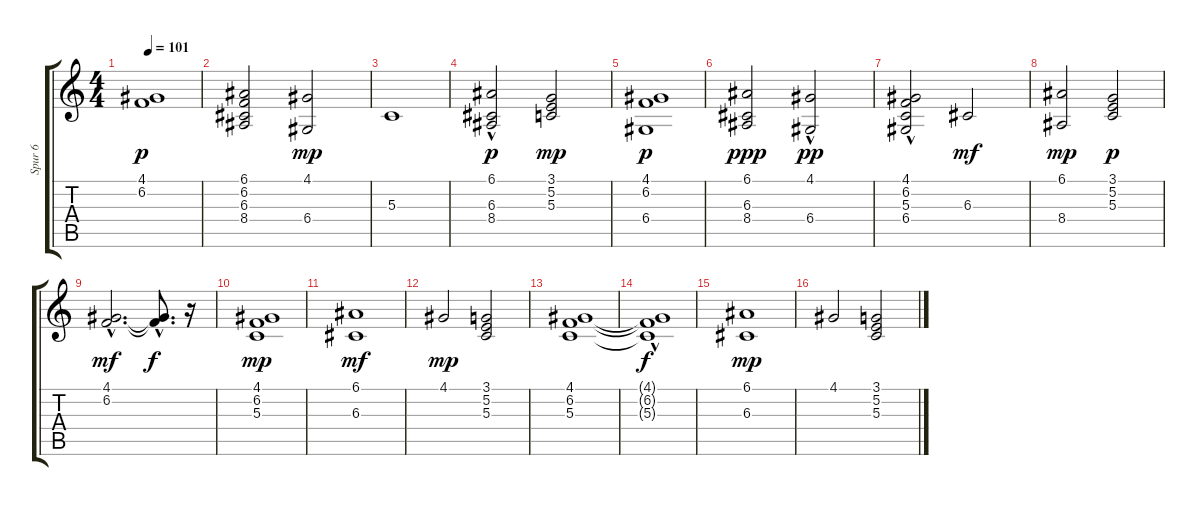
\track ("Spur 6" "Spur 6") {instrument pad2warm}
\staff {score tabs}
\tuning (E4 B3 G3 D3 A2 E2) {hide}
\ts (4 4)
\tempo 101
\clef g2
\ks c
(4.1 6.2).1{dy p} |
(6.1 6.2 6.3 8.4).2 (4.1 6.4).2{dy mp} |
5.3.1 |
(6.1 6.3{hac} 8.4).2{dy p} (3.1 5.2 5.3).2{dy mp} |
(4.1 6.2 6.4).1{dy p} |
(6.1 6.3 8.4).2{dy ppp} (4.1 6.4{hac}).2{dy pp} |
(4.1 6.2 5.3{hac} 6.4{hac}).2 6.3.2{dy mf} |
(6.1 8.4).2{dy mp} (3.1 5.2 5.3).2{dy p} |
(4.1{hac} 6.2{hac}).2{d dy mf} (4.1{hac t} 6.2{hac t}).8{d dy f} r.16 |
(4.1 6.2 5.3).1{dy mp} |
(6.1 6.3).1{dy mf} |
4.1.2{dy mp} (3.1 5.2 5.3).2 |
(4.1 6.2 5.3).1 |
(4.1{t} 6.2{t} 5.3{hac t}).1{dy f} |
(6.1 6.3).1{dy mp} |
4.1.2 (3.1 5.2 5.3).2
